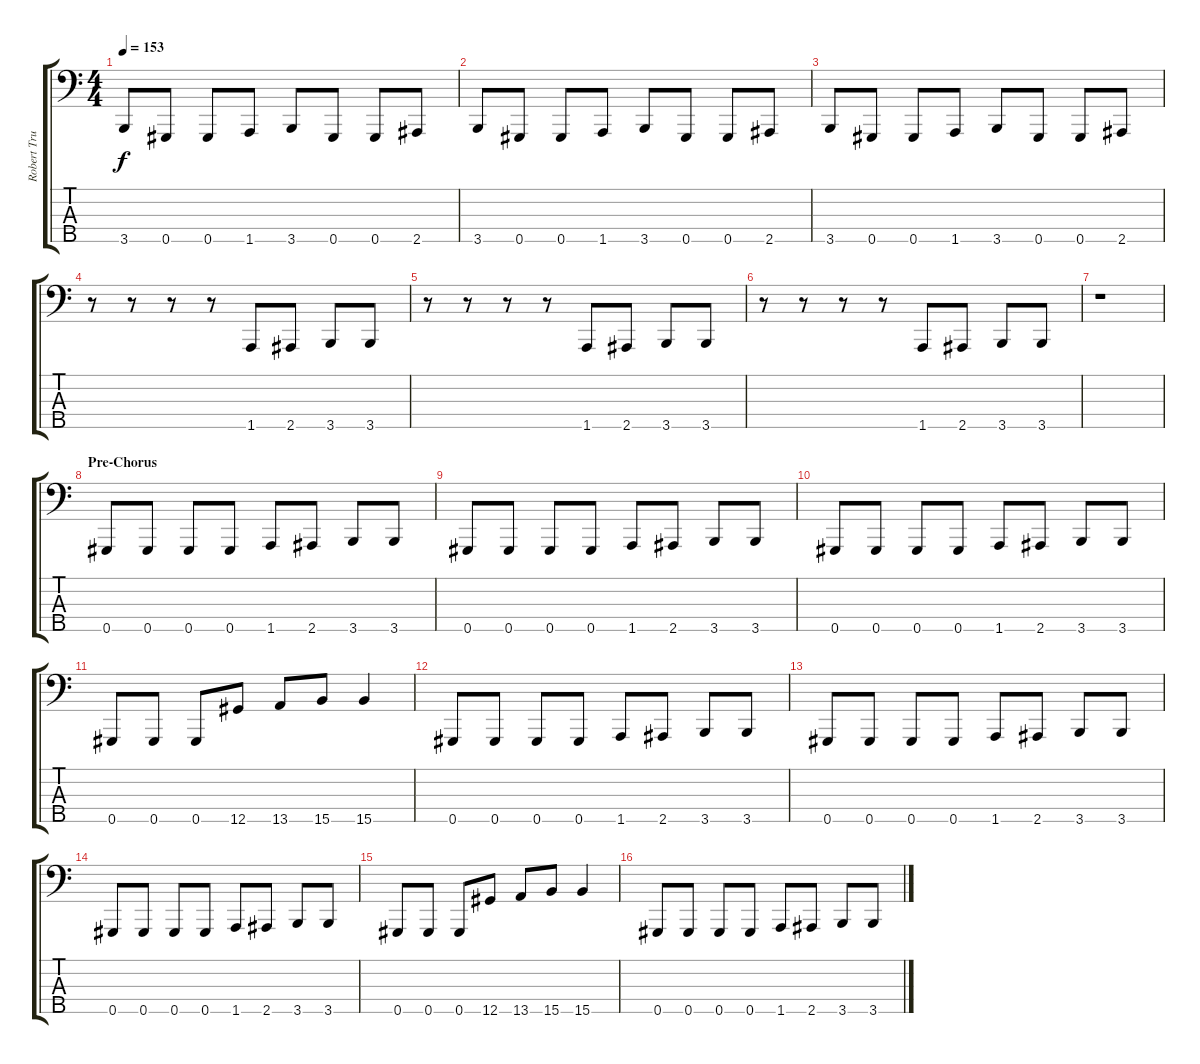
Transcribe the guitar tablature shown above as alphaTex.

\track ("Robert Trujillo (Bass)" "Robert Tru") {instrument electricbassfinger}
\staff {score tabs}
\tuning (E2 B1 Gb1 B0 Ab0) {hide}
\ts (4 4)
\tempo 153
\clef f4
\ks c
3.5.8{dy f} 0.5.8 0.5.8 1.5.8 3.5.8 0.5.8 0.5.8 2.5.8 |
3.5.8 0.5.8 0.5.8 1.5.8 3.5.8 0.5.8 0.5.8 2.5.8 |
3.5.8 0.5.8 0.5.8 1.5.8 3.5.8 0.5.8 0.5.8 2.5.8 |
r.8 r.8 r.8 r.8 1.5.8 2.5.8 3.5.8 3.5.8 |
r.8 r.8 r.8 r.8 1.5.8 2.5.8 3.5.8 3.5.8 |
r.8 r.8 r.8 r.8 1.5.8 2.5.8 3.5.8 3.5.8 |
r.1 |
\section ("" "Pre-Chorus")
0.5.8 0.5.8 0.5.8 0.5.8 1.5.8 2.5.8 3.5.8 3.5.8 |
0.5.8 0.5.8 0.5.8 0.5.8 1.5.8 2.5.8 3.5.8 3.5.8 |
0.5.8 0.5.8 0.5.8 0.5.8 1.5.8 2.5.8 3.5.8 3.5.8 |
0.5.8 0.5.8 0.5.8 12.5.8 13.5.8 15.5.8 15.5.4 |
0.5.8 0.5.8 0.5.8 0.5.8 1.5.8 2.5.8 3.5.8 3.5.8 |
0.5.8 0.5.8 0.5.8 0.5.8 1.5.8 2.5.8 3.5.8 3.5.8 |
0.5.8 0.5.8 0.5.8 0.5.8 1.5.8 2.5.8 3.5.8 3.5.8 |
0.5.8 0.5.8 0.5.8 12.5.8 13.5.8 15.5.8 15.5.4 |
0.5.8 0.5.8 0.5.8 0.5.8 1.5.8 2.5.8 3.5.8 3.5.8
